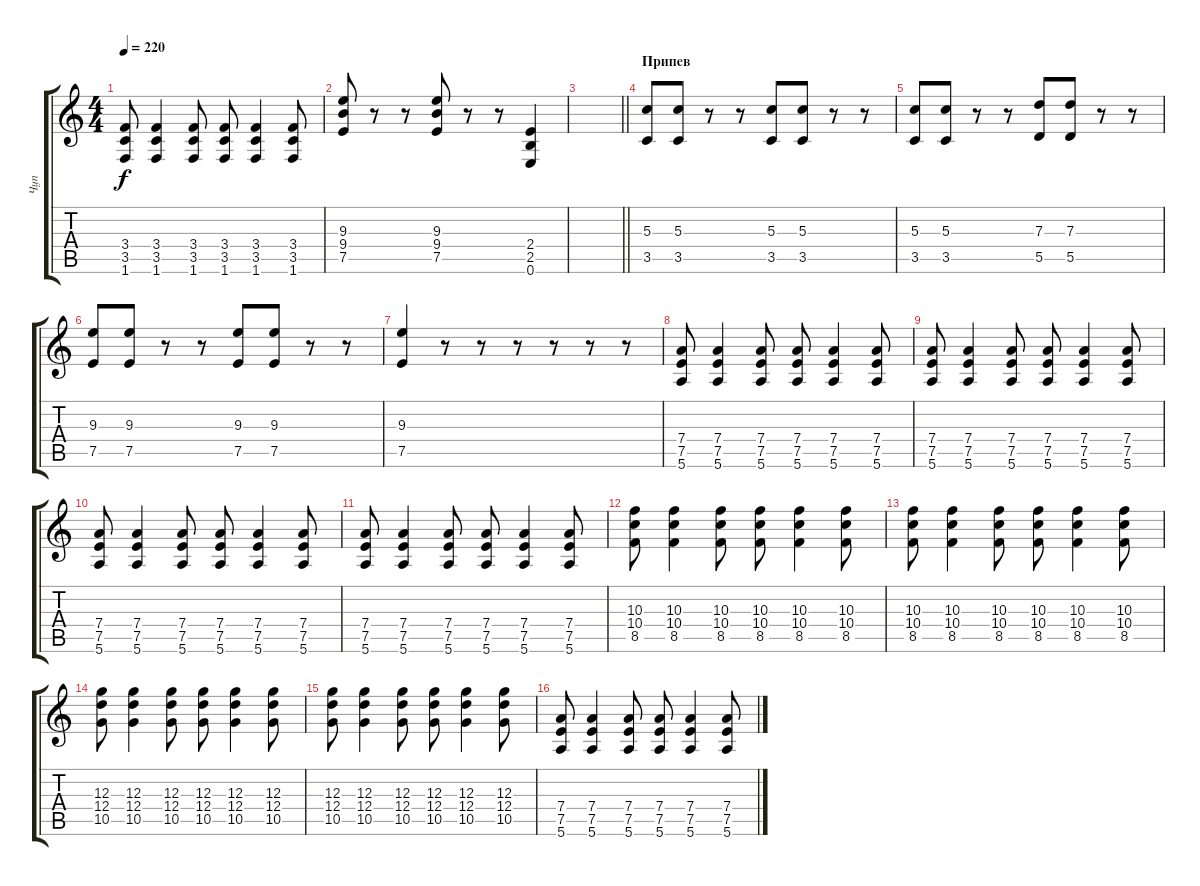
\track ("Чуп" "Чуп") {instrument overdrivenguitar}
\staff {score tabs}
\tuning (E4 B3 G3 D3 A2 E2) {hide}
\ts (4 4)
\tempo 220
\clef g2
\ks c
(3.4 3.5 1.6).8{dy f} (3.4 3.5 1.6).4 (3.4 3.5 1.6).8 (3.4 3.5 1.6).8 (3.4 3.5 1.6).4 (3.4 3.5 1.6).8 |
(9.3 9.4 7.5).8 r.8 r.8 (9.3 9.4 7.5).8 r.8 r.8 (2.4 2.5 0.6).4 |
\barLineRight lightlight
|
\section ("" "Припев")
(5.3 3.5).8 (5.3 3.5).8 r.8 r.8 (5.3 3.5).8 (5.3 3.5).8 r.8 r.8 |
(5.3 3.5).8 (5.3 3.5).8 r.8 r.8 (7.3 5.5).8 (7.3 5.5).8 r.8 r.8 |
(9.3 7.5).8 (9.3 7.5).8 r.8 r.8 (9.3 7.5).8 (9.3 7.5).8 r.8 r.8 |
(9.3 7.5).4 r.8 r.8 r.8 r.8 r.8 r.8 |
(7.4 7.5 5.6).8 (7.4 7.5 5.6).4 (7.4 7.5 5.6).8 (7.4 7.5 5.6).8 (7.4 7.5 5.6).4 (7.4 7.5 5.6).8 |
(7.4 7.5 5.6).8 (7.4 7.5 5.6).4 (7.4 7.5 5.6).8 (7.4 7.5 5.6).8 (7.4 7.5 5.6).4 (7.4 7.5 5.6).8 |
(7.4 7.5 5.6).8 (7.4 7.5 5.6).4 (7.4 7.5 5.6).8 (7.4 7.5 5.6).8 (7.4 7.5 5.6).4 (7.4 7.5 5.6).8 |
(7.4 7.5 5.6).8 (7.4 7.5 5.6).4 (7.4 7.5 5.6).8 (7.4 7.5 5.6).8 (7.4 7.5 5.6).4 (7.4 7.5 5.6).8 |
(10.3 10.4 8.5).8 (10.3 10.4 8.5).4 (10.3 10.4 8.5).8 (10.3 10.4 8.5).8 (10.3 10.4 8.5).4 (10.3 10.4 8.5).8 |
(10.3 10.4 8.5).8 (10.3 10.4 8.5).4 (10.3 10.4 8.5).8 (10.3 10.4 8.5).8 (10.3 10.4 8.5).4 (10.3 10.4 8.5).8 |
(12.3 12.4 10.5).8 (12.3 12.4 10.5).4 (12.3 12.4 10.5).8 (12.3 12.4 10.5).8 (12.3 12.4 10.5).4 (12.3 12.4 10.5).8 |
(12.3 12.4 10.5).8 (12.3 12.4 10.5).4 (12.3 12.4 10.5).8 (12.3 12.4 10.5).8 (12.3 12.4 10.5).4 (12.3 12.4 10.5).8 |
(7.4 7.5 5.6).8 (7.4 7.5 5.6).4 (7.4 7.5 5.6).8 (7.4 7.5 5.6).8 (7.4 7.5 5.6).4 (7.4 7.5 5.6).8
